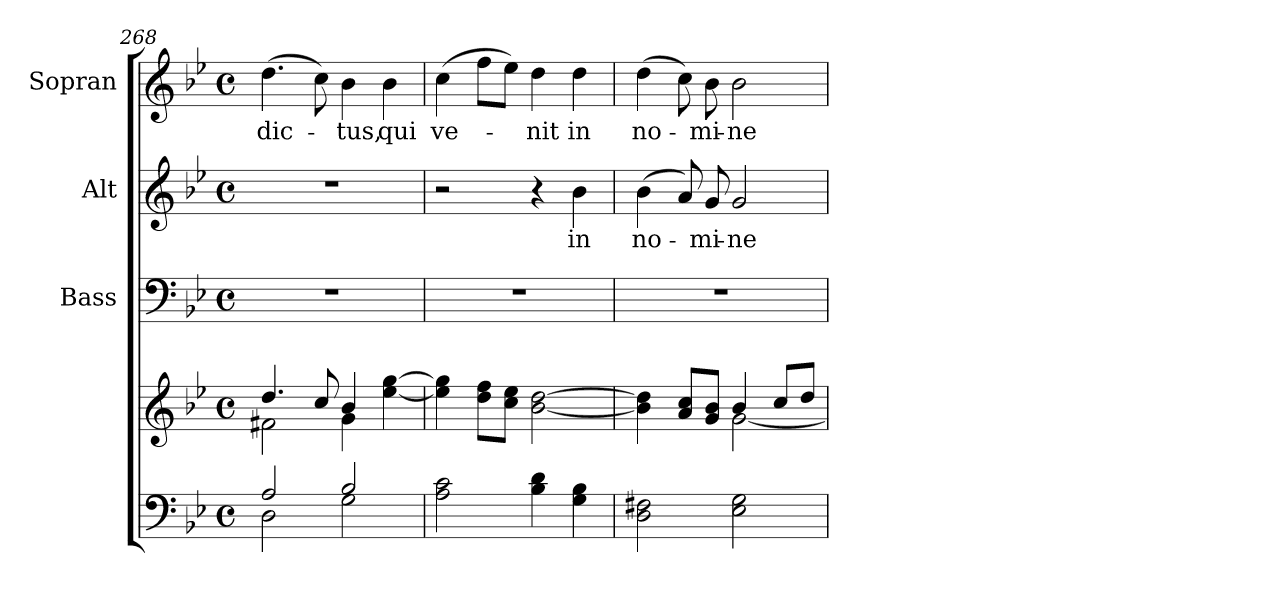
**kern	**kern	**kern	**kern	**text	**kern	**text
*part4	*part4	*part3	*part2	*part2	*part1	*part1
*staff5	*staff4	*staff3	*staff2	*staff2	*staff1	*staff1
*	*	*I"Bass	*I"Alt	*	*I"Sopran	*
*	*	*I'B.	*I'A.	*	*I'S.	*
*clefF4	*clefG2	*clefF4	*clefG2	*	*clefG2	*
*k[b-e-]	*k[b-e-]	*k[b-e-]	*k[b-e-]	*	*k[b-e-]	*
*B-:	*B-:	*B-:	*B-:	*	*B-:	*
*M4/4	*M4/4	*M4/4	*M4/4	*	*M4/4	*
*met(c)	*met(c)	*met(c)	*met(c)	*	*met(c)	*
=268	=268	=268	=268	=268	=268	=268
*^	*^	*	*	*	*	*
!	!	!	!	!	!	!	!	!LO:LY:b
2A/	2D\	4.dd/	2f#X\	1r	1r	.	(>4.dd\	-dic-
.	.	8cc/	.	.	.	.	8cc\)	.
!	!	!	!	!	!	!	!	!LO:LY:b
2B-/	2G\	4b-/	4g\	.	.	.	4b-\	-tus,
!	!	!	!	!	!	!	!	!LO:LY:b
.	.	[<4ee-\ [>4gg\	4ryy	.	.	.	4b-\	qui
*v	*v	*	*	*	*	*	*	*
=269	=269	=269	=269	=269	=269	=269	=269
!	!	!	!	!	!	!	!LO:LY:b
*	*v	*v	*	*	*	*	*
2A\ 2c\	4ee-\] 4gg\]	1r	2r	.	(>4cc\	ve-
.	8dd\ 8ff\L	.	.	.	8ff\L	.
.	8cc\ 8ee-\J	.	.	.	8ee-\J)	.
!	!	!	!	!	!	!LO:LY:b
4B-\ 4d\	[2b-\ [2dd\	.	4r	.	4dd\	-nit
!	!	!	!	!LO:LY:b	!	!LO:LY:b
4G\ 4B-\	.	.	4b-\	in	4dd\	in
!!LO:PB:g=z
=270	=270	=270	=270	=270	=270	=270
*	*^	*	*	*	*	*
!	!	!	!	!	!LO:LY:b	!	!LO:LY:b
2D\ 2F#X\	4b-\] 4dd\]	2ryy	1r	(>4b-\	no-	(>4dd\	no-
.	8a/ 8cc/L	.	.	8a/)	.	8cc\)	.
!	!	!	!	!	!LO:LY:b	!	!LO:LY:b
.	8g/ 8b-/J	.	.	8g/	-mi-	8b-\	-mi-
!	!	!	!	!	!LO:LY:b	!	!LO:LY:b
2E-\ 2G\	4b-/	[<2g\	.	2g/	-ne	2b-\	-ne
.	8cc/L	.	.	.	.	.	.
.	8dd/J	.	.	.	.	.	.
*	*v	*v	*	*	*	*	*
=	=	=	=	=	=	=
*-	*-	*-	*-	*-	*-	*-
